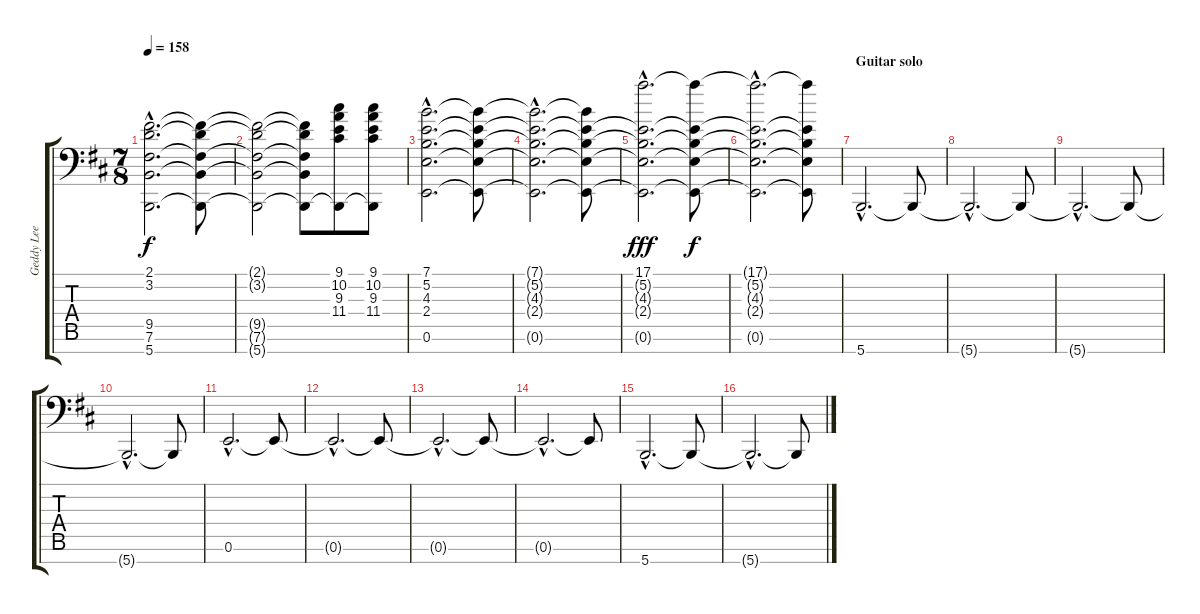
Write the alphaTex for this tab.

\track ("Geddy Lee (keyboards)" "Geddy Lee ") {instrument synthstrings1}
\staff {score tabs}
\tuning (E4 B3 G3 D3 A2 E2 Gb1) {hide}
\ts (7 8)
\tempo 158
\clef f4
\ks bminor
(2.1{hac t} 3.2{hac t} 9.5{hac t} 7.6{hac t} 5.7{hac t}).2{d dy f} (2.1{t} 3.2{t} 9.5{t} 7.6{t} 5.7{t}).8 |
(2.1{t} 3.2{t} 9.5{t} 7.6{t} 5.7{t}).2 (2.1{t} 3.2{t} 9.5{t} 7.6{t} 5.7{t}).8 (9.1 10.2 9.3 11.4 5.7{t}).8 (9.1 10.2 9.3 11.4 5.7{t}).8 |
(7.1{hac} 5.2{hac} 4.3{hac} 2.4{hac} 0.6{hac}).2{d} (7.1{t} 5.2{t} 4.3{t} 2.4{t} 0.6{t}).8 |
(7.1{hac t} 5.2{hac t} 4.3{hac t} 2.4{hac t} 0.6{hac t}).2{d} (7.1{t} 5.2{t} 4.3{t} 2.4{t} 0.6{t}).8 |
(17.1{hac} 5.2{hac t} 4.3{hac t} 2.4{hac t} 0.6{hac t}).2{d dy fff} (17.1{t} 5.2{t} 4.3{t} 2.4{t} 0.6{t}).8{dy f} |
(17.1{hac t} 5.2{hac t} 4.3{hac t} 2.4{hac t} 0.6{hac t}).2{d} (17.1{t} 5.2{t} 4.3{t} 2.4{t} 0.6{t}).8 |
\section ("" "Guitar solo")
5.7{hac}.2{d} 5.7{t}.8 |
5.7{hac t}.2{d} 5.7{t}.8 |
5.7{hac t}.2{d} 5.7{t}.8 |
5.7{hac t}.2{d} 5.7{t}.8 |
0.6{hac}.2{d} 0.6{t}.8 |
0.6{hac t}.2{d} 0.6{t}.8 |
0.6{hac t}.2{d} 0.6{t}.8 |
0.6{hac t}.2{d} 0.6{t}.8 |
5.7{hac}.2{d} 5.7{t}.8 |
5.7{hac t}.2{d} 5.7{t}.8
